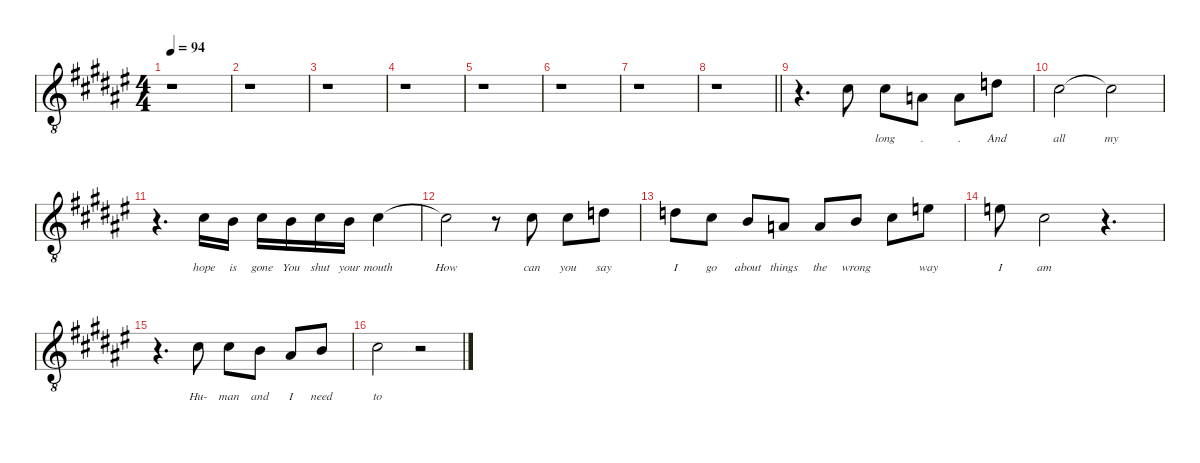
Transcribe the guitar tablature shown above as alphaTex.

\defaultSystemsLayout 4
\hideDynamics
\bracketExtendMode nobrackets
\singleTrackTrackNamePolicy hidden
\multiTrackTrackNamePolicy hidden
\otherSystemsTrackNameOrientation horizontal
\track ("Morrissey" "pad.synth.") {defaultSystemsLayout 4 instrument pad7halo}
\staff {score}
\tuning (E4 B3 G3 D3 A2 E2)
\ts (4 4)
\tempo 94
\clef g2
\ottava 8vb
\ks f#
r.1{dy f beam Down} |
r.1{beam Down} |
r.1{beam Down} |
r.1{beam Down} |
r.1{beam Down} |
r.1{beam Down} |
r.1{beam Down} |
\barLineRight lightlight
r.1{beam Down} |
r.4{d beam Down} 11.4{acc #}.8{beam Down} 11.4{acc #}.8{lyrics (0 "long") lyrics (1 "") lyrics (2 "") lyrics (3 "") lyrics (4 "") beam Down} 7.4{acc forcenatural}.8{lyrics (0 ".") lyrics (1 "") lyrics (2 "") lyrics (3 "") lyrics (4 "") beam Down} 7.4{acc forcenatural}.8{lyrics (0 ".") lyrics (1 "") lyrics (2 "") lyrics (3 "") lyrics (4 "") beam Down} 7.3{acc forcenatural}.8{lyrics (0 "And") lyrics (1 "") lyrics (2 "") lyrics (3 "") lyrics (4 "") beam Down} |
6.3{acc #}.2{lyrics (0 "all") lyrics (1 "") lyrics (2 "") lyrics (3 "") lyrics (4 "") beam Down} 6.3{t acc #}.2{lyrics (0 "my") lyrics (1 "") lyrics (2 "") lyrics (3 "") lyrics (4 "") beam Down} |
r.4{d beam Down} 6.3{acc #}.16{lyrics (0 "hope") lyrics (1 "") lyrics (2 "") lyrics (3 "") lyrics (4 "") beam Down} 4.3{acc forcenatural}.16{lyrics (0 "is") lyrics (1 "") lyrics (2 "") lyrics (3 "") lyrics (4 "") beam Down} 6.3{acc #}.16{lyrics (0 "gone") lyrics (1 "") lyrics (2 "") lyrics (3 "") lyrics (4 "") beam Down} 4.3{acc forcenatural}.16{lyrics (0 "You") lyrics (1 "") lyrics (2 "") lyrics (3 "") lyrics (4 "") beam Down} 6.3{acc #}.16{lyrics (0 "shut") lyrics (1 "") lyrics (2 "") lyrics (3 "") lyrics (4 "") beam Down} 4.3{acc forcenatural}.16{lyrics (0 "your") lyrics (1 "") lyrics (2 "") lyrics (3 "") lyrics (4 "") beam Down} 6.3{acc #}.4{lyrics (0 "mouth") lyrics (1 "") lyrics (2 "") lyrics (3 "") lyrics (4 "") beam Down} |
6.3{t acc #}.2{lyrics (0 "How") lyrics (1 "") lyrics (2 "") lyrics (3 "") lyrics (4 "") beam Down} r.8{beam Down} 6.3{acc #}.8{lyrics (0 "can") lyrics (1 "") lyrics (2 "") lyrics (3 "") lyrics (4 "") beam Down} 6.3{acc #}.8{lyrics (0 "you") lyrics (1 "") lyrics (2 "") lyrics (3 "") lyrics (4 "") beam Down} 7.3{acc forcenatural}.8{lyrics (0 "say") lyrics (1 "") lyrics (2 "") lyrics (3 "") lyrics (4 "") beam Down} |
7.3{acc forcenatural}.8{lyrics (0 "I") lyrics (1 "") lyrics (2 "") lyrics (3 "") lyrics (4 "") beam Down} 6.3{acc #}.8{lyrics (0 "go") lyrics (1 "") lyrics (2 "") lyrics (3 "") lyrics (4 "") beam Down} 4.3{acc forcenatural}.8{lyrics (0 "about") lyrics (1 "") lyrics (2 "") lyrics (3 "") lyrics (4 "") beam Up} 2.3{acc forcenatural}.8{lyrics (0 "things") lyrics (1 "") lyrics (2 "") lyrics (3 "") lyrics (4 "") beam Up} 7.4{acc forcenatural}.8{lyrics (0 "the") lyrics (1 "") lyrics (2 "") lyrics (3 "") lyrics (4 "") beam Up} 9.4{acc forcenatural}.8{lyrics (0 "wrong") lyrics (1 "") lyrics (2 "") lyrics (3 "") lyrics (4 "") beam Up} 6.3{acc #}.8{beam Down} 9.3{acc forcenatural}.8{lyrics (0 "way") lyrics (1 "") lyrics (2 "") lyrics (3 "") lyrics (4 "") beam Down} |
9.3{acc forcenatural}.8{lyrics (0 "I") lyrics (1 "") lyrics (2 "") lyrics (3 "") lyrics (4 "") beam Down} 6.3{acc #}.2{lyrics (0 "am") lyrics (1 "") lyrics (2 "") lyrics (3 "") lyrics (4 "") beam Down} r.4{d beam Down} |
r.4{d beam Down} 6.3{acc #}.8{lyrics (0 "Hu-") lyrics (1 "") lyrics (2 "") lyrics (3 "") lyrics (4 "") beam Down} 6.3{acc #}.8{lyrics (0 "man") lyrics (1 "") lyrics (2 "") lyrics (3 "") lyrics (4 "") beam Down} 4.3{acc forcenatural}.8{lyrics (0 "and") lyrics (1 "") lyrics (2 "") lyrics (3 "") lyrics (4 "") beam Down} 3.3{acc #}.8{lyrics (0 "I") lyrics (1 "") lyrics (2 "") lyrics (3 "") lyrics (4 "") beam Up} 4.3{acc forcenatural}.8{lyrics (0 "need") lyrics (1 "") lyrics (2 "") lyrics (3 "") lyrics (4 "") beam Up} |
6.3{acc #}.2{lyrics (0 "to") lyrics (1 "") lyrics (2 "") lyrics (3 "") lyrics (4 "") beam Down} r.2{beam Down}
